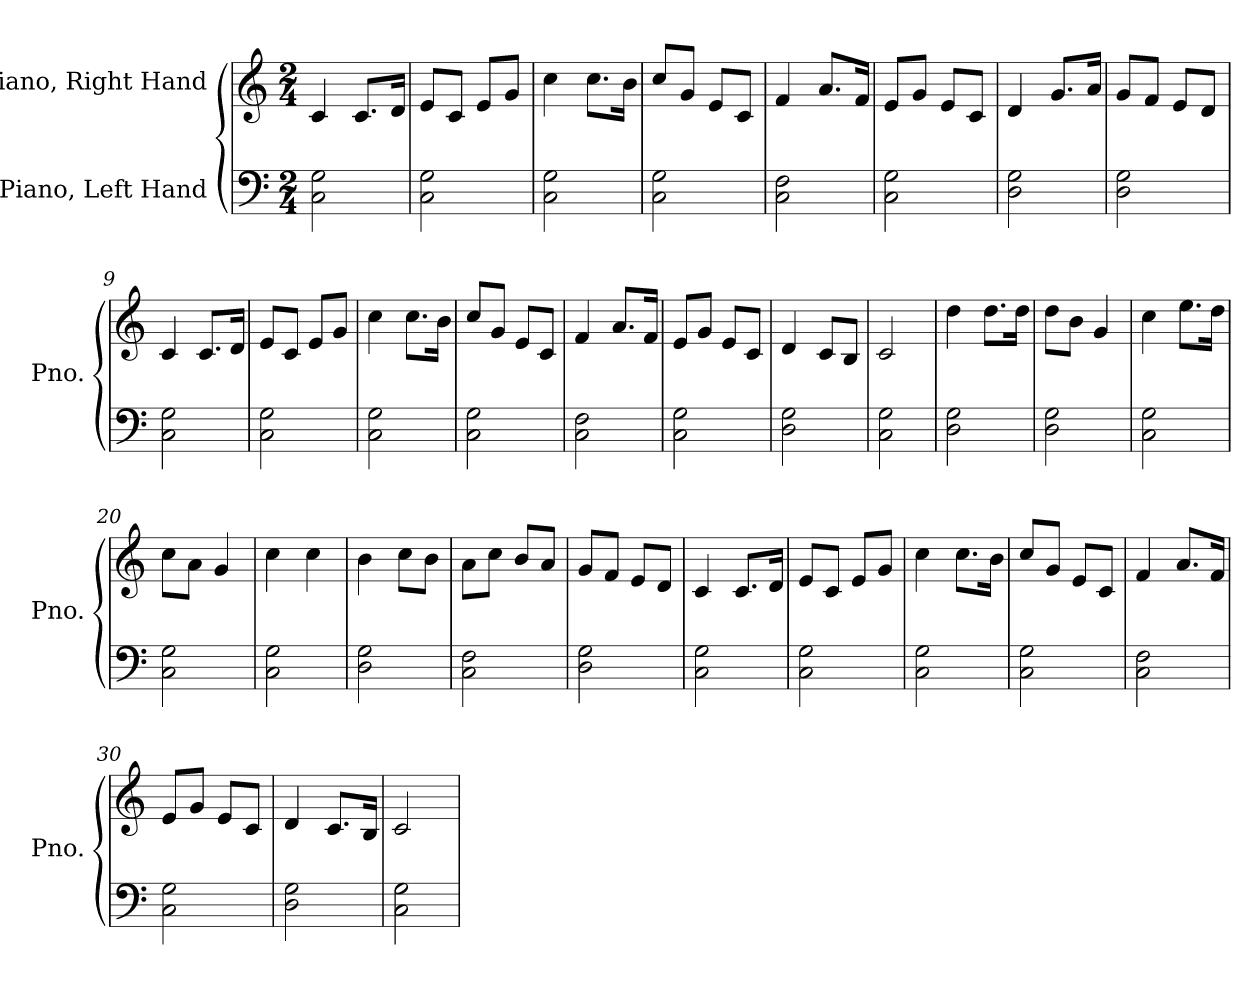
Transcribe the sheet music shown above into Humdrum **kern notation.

**kern	**kern
*part2	*part1
*staff2	*staff1
*I"Piano, Left Hand	*I"Piano, Right Hand
*I'Pno.	*I'Pno.
*clefF4	*clefG2
*k[]	*k[]
*M2/4	*M2/4
*MM91	*MM91
=1	=1
2C\ 2G\	4c/
.	8.c/L
.	16d/Jk
=2	=2
2C\ 2G\	8e/L
.	8c/J
.	8e/L
.	8g/J
=3	=3
2C\ 2G\	4cc\
.	8.cc\L
.	16b\Jk
=4	=4
2C\ 2G\	8cc/L
.	8g/J
.	8e/L
.	8c/J
=5	=5
2C\ 2F\	4f/
.	8.a/L
.	16f/Jk
=6	=6
2C\ 2G\	8e/L
.	8g/J
.	8e/L
.	8c/J
=7	=7
2D\ 2G\	4d/
.	8.g/L
.	16a/Jk
!!LO:LB:g=z
=8	=8
2D\ 2G\	8g/L
.	8f/J
.	8e/L
.	8d/J
=9	=9
2C\ 2G\	4c/
.	8.c/L
.	16d/Jk
=10	=10
2C\ 2G\	8e/L
.	8c/J
.	8e/L
.	8g/J
=11	=11
2C\ 2G\	4cc\
.	8.cc\L
.	16b\Jk
=12	=12
2C\ 2G\	8cc/L
.	8g/J
.	8e/L
.	8c/J
=13	=13
2C\ 2F\	4f/
.	8.a/L
.	16f/Jk
=14	=14
2C\ 2G\	8e/L
.	8g/J
.	8e/L
.	8c/J
=15	=15
2D\ 2G\	4d/
.	8c/L
.	8B/J
=16	=16
2C\ 2G\	2c/
!!LO:LB:g=z
=17	=17
2D\ 2G\	4dd\
.	8.dd\L
.	16dd\Jk
=18	=18
2D\ 2G\	8dd\L
.	8b\J
.	4g/
=19	=19
2C\ 2G\	4cc\
.	8.ee\L
.	16dd\Jk
=20	=20
2C\ 2G\	8cc\L
.	8a\J
.	4g/
=21	=21
2C\ 2G\	4cc\
.	4cc\
=22	=22
2D\ 2G\	4b\
.	8cc\L
.	8b\J
=23	=23
2C\ 2F\	8a\L
.	8cc\J
.	8b/L
.	8a/J
=24	=24
2D\ 2G\	8g/L
.	8f/J
.	8e/L
.	8d/J
=25	=25
2C\ 2G\	4c/
.	8.c/L
.	16d/Jk
!!LO:LB:g=z
=26	=26
2C\ 2G\	8e/L
.	8c/J
.	8e/L
.	8g/J
=27	=27
2C\ 2G\	4cc\
.	8.cc\L
.	16b\Jk
=28	=28
2C\ 2G\	8cc/L
.	8g/J
.	8e/L
.	8c/J
=29	=29
2C\ 2F\	4f/
.	8.a/L
.	16f/Jk
=30	=30
2C\ 2G\	8e/L
.	8g/J
.	8e/L
.	8c/J
=31	=31
2D\ 2G\	4d/
.	8.c/L
.	16B/Jk
=32	=32
2C\ 2G\	2c/
=	=
*-	*-
